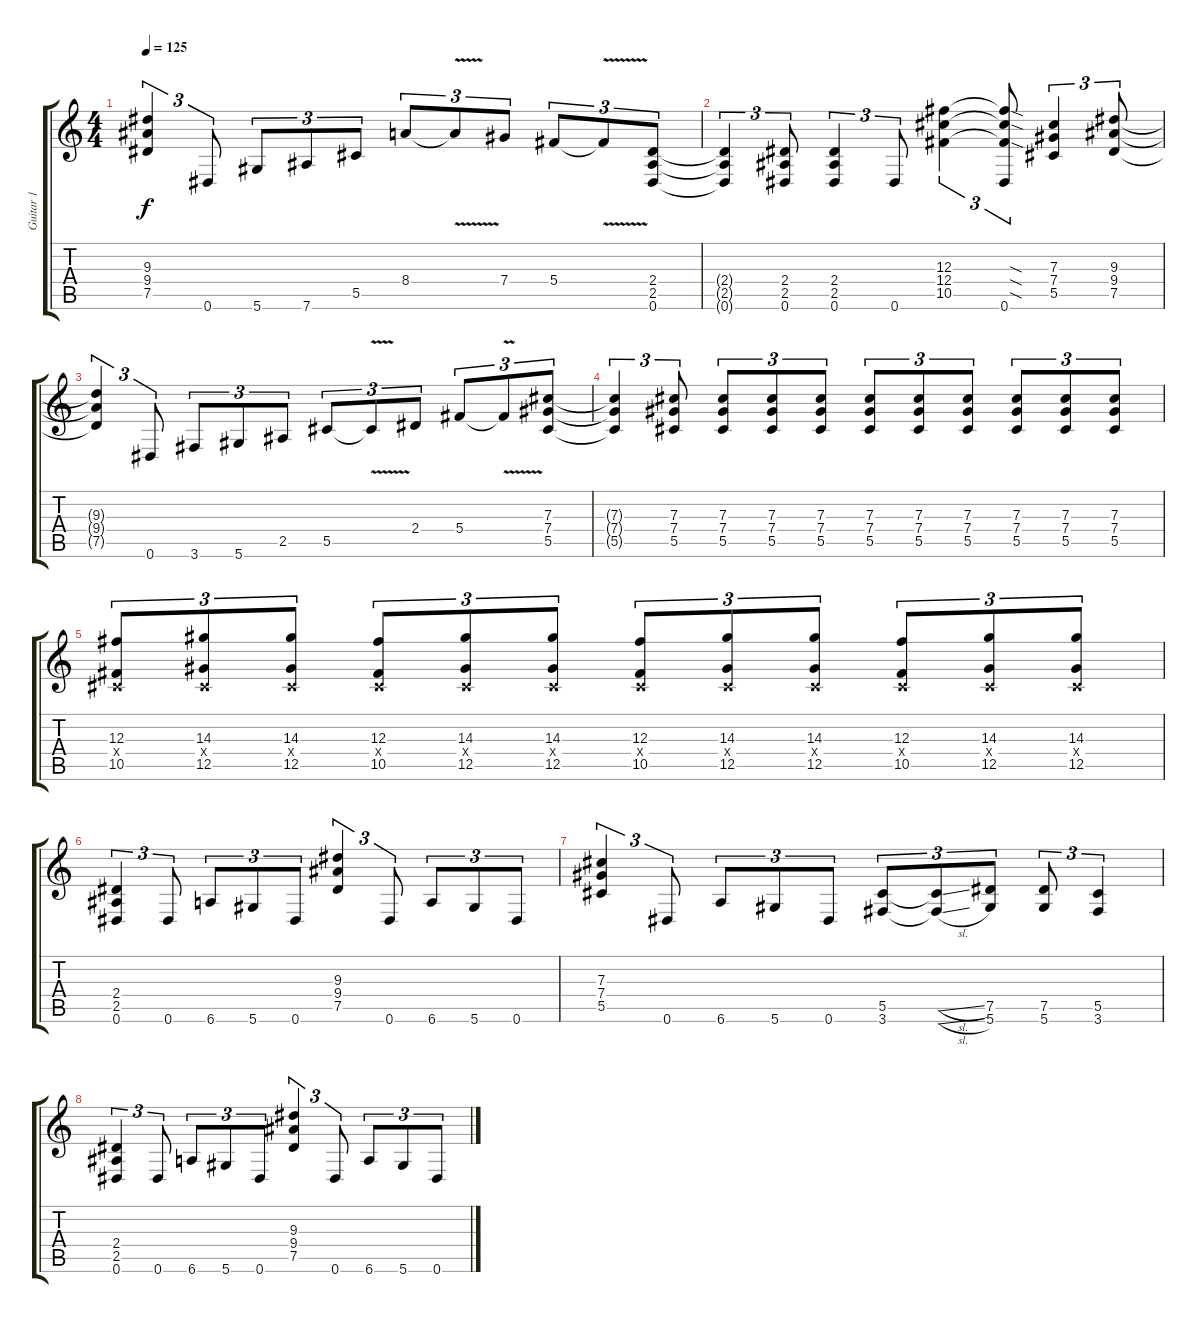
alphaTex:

\track ("Guitar 1" "Guitar 1") {instrument overdrivenguitar}
\staff {score tabs}
\tuning (Eb4 Bb3 Gb3 Db3 Ab2 Eb2) {hide}
\ts (4 4)
\tempo 125
\clef g2
\ks c
(9.3{t} 9.4{t} 7.5{t}).4{tu (3 2) dy f} 0.6.8{tu (3 2)} 5.6.8{tu (3 2)} 7.6.8{tu (3 2)} 5.5.8{tu (3 2)} 8.4.8{tu (3 2)} 8.4{v t}.8{tu (3 2)} 7.4.8{tu (3 2)} 5.4.8{tu (3 2)} 5.4{v t}.8{tu (3 2)} (2.4 2.5 0.6).8{tu (3 2)} |
(2.4{t} 2.5{t} 0.6{t}).4{tu (3 2)} (2.4 2.5 0.6).8{tu (3 2)} (2.4 2.5 0.6).4{tu (3 2)} 0.6.8{tu (3 2)} (12.3 12.4 10.5).4{tu (3 2)} (12.3{sod t} 12.4{sod t} 10.5{sod t} 0.6).8{tu (3 2)} (7.3 7.4 5.5).4{tu (3 2)} (9.3 9.4 7.5).8{tu (3 2)} |
(9.3{t} 9.4{t} 7.5{t}).4{tu (3 2)} 0.6.8{tu (3 2)} 3.6.8{tu (3 2)} 5.6.8{tu (3 2)} 2.5.8{tu (3 2)} 5.5.8{tu (3 2)} 5.5{v t}.8{tu (3 2)} 2.4.8{tu (3 2)} 5.4.8{tu (3 2)} 5.4{v t}.8{tu (3 2)} (7.3 7.4 5.5).8{tu (3 2)} |
(7.3{t} 7.4{t} 5.5{t}).4{tu (3 2)} (7.3 7.4 5.5).8{tu (3 2)} (7.3 7.4 5.5).8{tu (3 2)} (7.3 7.4 5.5).8{tu (3 2)} (7.3 7.4 5.5).8{tu (3 2)} (7.3 7.4 5.5).8{tu (3 2)} (7.3 7.4 5.5).8{tu (3 2)} (7.3 7.4 5.5).8{tu (3 2)} (7.3 7.4 5.5).8{tu (3 2)} (7.3 7.4 5.5).8{tu (3 2)} (7.3 7.4 5.5).8{tu (3 2)} |
(12.3 0.4{x} 10.5).8{tu (3 2)} (14.3 0.4{x} 12.5).8{tu (3 2)} (14.3 0.4{x} 12.5).8{tu (3 2)} (12.3 0.4{x} 10.5).8{tu (3 2)} (14.3 0.4{x} 12.5).8{tu (3 2)} (14.3 0.4{x} 12.5).8{tu (3 2)} (12.3 0.4{x} 10.5).8{tu (3 2)} (14.3 0.4{x} 12.5).8{tu (3 2)} (14.3 0.4{x} 12.5).8{tu (3 2)} (12.3 0.4{x} 10.5).8{tu (3 2)} (14.3 0.4{x} 12.5).8{tu (3 2)} (14.3 0.4{x} 12.5).8{tu (3 2)} |
(2.4 2.5 0.6).4{tu (3 2)} 0.6.8{tu (3 2)} 6.6.8{tu (3 2)} 5.6.8{tu (3 2)} 0.6.8{tu (3 2)} (9.3 9.4 7.5).4{tu (3 2)} 0.6.8{tu (3 2)} 6.6.8{tu (3 2)} 5.6.8{tu (3 2)} 0.6.8{tu (3 2)} |
(7.3 7.4 5.5).4{tu (3 2)} 0.6.8{tu (3 2)} 6.6.8{tu (3 2)} 5.6.8{tu (3 2)} 0.6.8{tu (3 2)} (5.5 3.6).8{tu (3 2)} (5.5{sl t} 3.6{sl t}).8{tu (3 2)} (7.5 5.6).8{tu (3 2)} (7.5 5.6).8{tu (3 2)} (5.5 3.6).4{tu (3 2)} |
(2.4 2.5 0.6).4{tu (3 2)} 0.6.8{tu (3 2)} 6.6.8{tu (3 2)} 5.6.8{tu (3 2)} 0.6.8{tu (3 2)} (9.3 9.4 7.5).4{tu (3 2)} 0.6.8{tu (3 2)} 6.6.8{tu (3 2)} 5.6.8{tu (3 2)} 0.6.8{tu (3 2)}
